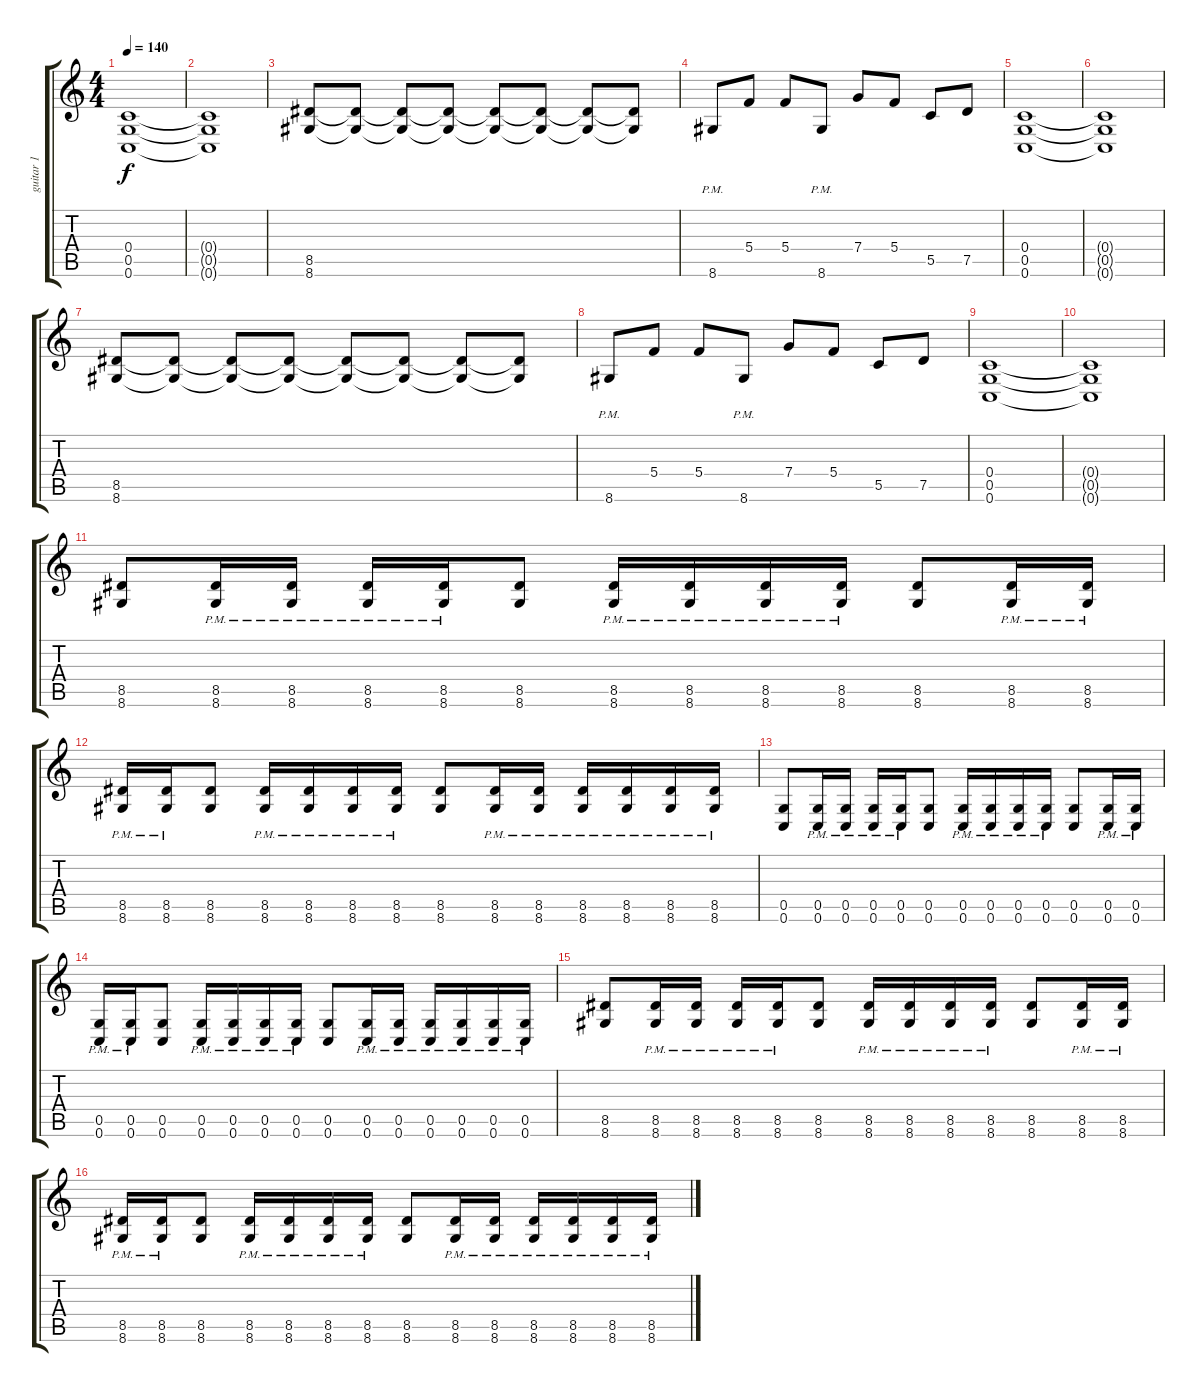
\track ("guitar 1" "guitar 1") {instrument distortionguitar}
\staff {score tabs}
\tuning (D4 A3 F3 C3 G2 C2) {hide}
\ts (4 4)
\tempo 140
\clef g2
\ks c
(0.4 0.5 0.6).1{dy f} |
(0.4{t} 0.5{t} 0.6{t}).1 |
(8.5 8.6).8 (8.5{t} 8.6{t}).8 (8.5{t} 8.6{t}).8 (8.5{t} 8.6{t}).8 (8.5{t} 8.6{t}).8 (8.5{t} 8.6{t}).8 (8.5{t} 8.6{t}).8 (8.5{t} 8.6{t}).8 |
8.6{pm}.8 5.4.8 5.4.8 8.6{pm}.8 7.4.8 5.4.8 5.5.8 7.5.8 |
(0.4 0.5 0.6).1 |
(0.4{t} 0.5{t} 0.6{t}).1 |
(8.5 8.6).8 (8.5{t} 8.6{t}).8 (8.5{t} 8.6{t}).8 (8.5{t} 8.6{t}).8 (8.5{t} 8.6{t}).8 (8.5{t} 8.6{t}).8 (8.5{t} 8.6{t}).8 (8.5{t} 8.6{t}).8 |
8.6{pm}.8 5.4.8 5.4.8 8.6{pm}.8 7.4.8 5.4.8 5.5.8 7.5.8 |
(0.4 0.5 0.6).1 |
(0.4{t} 0.5{t} 0.6{t}).1 |
(8.5 8.6).8 (8.5{pm} 8.6{pm}).16 (8.5{pm} 8.6{pm}).16 (8.5{pm} 8.6{pm}).16 (8.5{pm} 8.6{pm}).16 (8.5 8.6).8 (8.5{pm} 8.6{pm}).16 (8.5{pm} 8.6{pm}).16 (8.5{pm} 8.6{pm}).16 (8.5{pm} 8.6{pm}).16 (8.5 8.6).8 (8.5{pm} 8.6{pm}).16 (8.5{pm} 8.6{pm}).16 |
(8.5{pm} 8.6{pm}).16 (8.5{pm} 8.6{pm}).16 (8.5 8.6).8 (8.5{pm} 8.6{pm}).16 (8.5{pm} 8.6{pm}).16 (8.5{pm} 8.6{pm}).16 (8.5{pm} 8.6{pm}).16 (8.5 8.6).8 (8.5{pm} 8.6{pm}).16 (8.5{pm} 8.6{pm}).16 (8.5{pm} 8.6{pm}).16 (8.5{pm} 8.6{pm}).16 (8.5{pm} 8.6{pm}).16 (8.5{pm} 8.6{pm}).16 |
(0.5 0.6).8 (0.5{pm} 0.6{pm}).16 (0.5{pm} 0.6{pm}).16 (0.5{pm} 0.6{pm}).16 (0.5{pm} 0.6{pm}).16 (0.5 0.6).8 (0.5{pm} 0.6{pm}).16 (0.5{pm} 0.6{pm}).16 (0.5{pm} 0.6{pm}).16 (0.5{pm} 0.6{pm}).16 (0.5 0.6).8 (0.5{pm} 0.6{pm}).16 (0.5{pm} 0.6{pm}).16 |
(0.5{pm} 0.6{pm}).16 (0.5{pm} 0.6{pm}).16 (0.5 0.6).8 (0.5{pm} 0.6{pm}).16 (0.5{pm} 0.6{pm}).16 (0.5{pm} 0.6{pm}).16 (0.5{pm} 0.6{pm}).16 (0.5 0.6).8 (0.5{pm} 0.6{pm}).16 (0.5{pm} 0.6{pm}).16 (0.5{pm} 0.6{pm}).16 (0.5{pm} 0.6{pm}).16 (0.5{pm} 0.6{pm}).16 (0.5{pm} 0.6{pm}).16 |
(8.5 8.6).8 (8.5{pm} 8.6{pm}).16 (8.5{pm} 8.6{pm}).16 (8.5{pm} 8.6{pm}).16 (8.5{pm} 8.6{pm}).16 (8.5 8.6).8 (8.5{pm} 8.6{pm}).16 (8.5{pm} 8.6{pm}).16 (8.5{pm} 8.6{pm}).16 (8.5{pm} 8.6{pm}).16 (8.5 8.6).8 (8.5{pm} 8.6{pm}).16 (8.5{pm} 8.6{pm}).16 |
(8.5{pm} 8.6{pm}).16 (8.5{pm} 8.6{pm}).16 (8.5 8.6).8 (8.5{pm} 8.6{pm}).16 (8.5{pm} 8.6{pm}).16 (8.5{pm} 8.6{pm}).16 (8.5{pm} 8.6{pm}).16 (8.5 8.6).8 (8.5{pm} 8.6{pm}).16 (8.5{pm} 8.6{pm}).16 (8.5{pm} 8.6{pm}).16 (8.5{pm} 8.6{pm}).16 (8.5{pm} 8.6{pm}).16 (8.5{pm} 8.6{pm}).16
